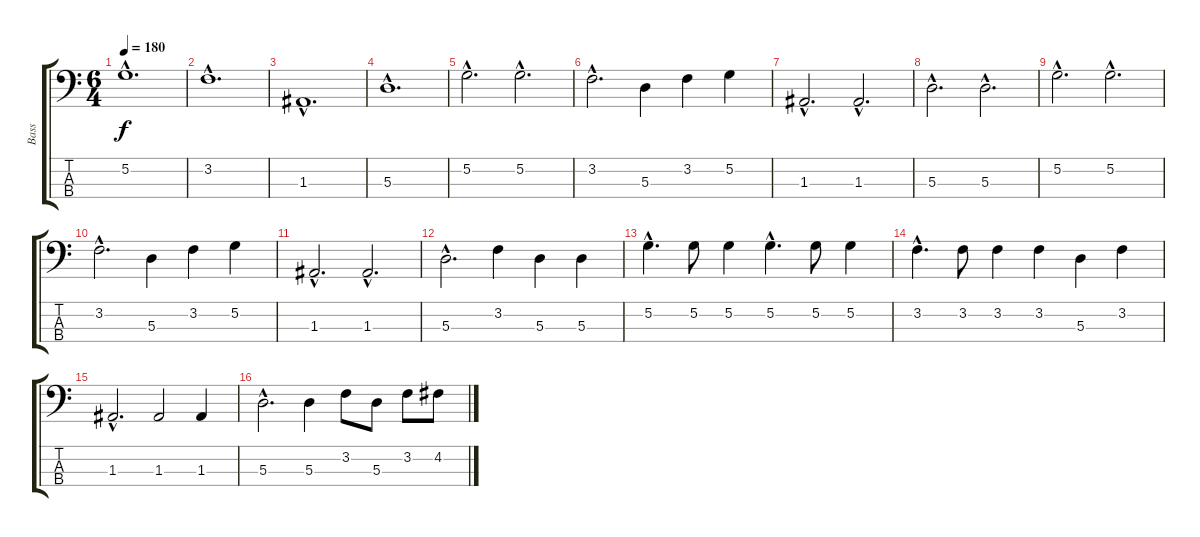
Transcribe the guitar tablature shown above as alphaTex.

\track ("Bass" "Bass") {instrument acousticbass}
\staff {score tabs}
\tuning (G2 D2 A1 E1) {hide}
\ts (6 4)
\tempo 180
\clef f4
\ks c
5.2{hac}.1{d dy f instrument acousticbass} |
3.2{hac}.1{d} |
1.3{hac}.1{d} |
5.3{hac}.1{d} |
5.2{hac}.2{d} 5.2{hac}.2{d} |
3.2{hac}.2{d} 5.3.4 3.2.4 5.2.4 |
1.3{hac}.2{d} 1.3{hac}.2{d} |
5.3{hac}.2{d} 5.3{hac}.2{d} |
5.2{hac}.2{d} 5.2{hac}.2{d} |
3.2{hac}.2{d} 5.3.4 3.2.4 5.2.4 |
1.3{hac}.2{d} 1.3{hac}.2{d} |
5.3{hac}.2{d} 3.2.4 5.3.4 5.3.4 |
5.2{hac}.4{d} 5.2.8 5.2.4 5.2{hac}.4{d} 5.2.8 5.2.4 |
3.2{hac}.4{d} 3.2.8 3.2.4 3.2.4 5.3.4 3.2.4 |
1.3{hac}.2{d} 1.3.2 1.3.4 |
5.3{hac}.2{d} 5.3.4 3.2.8 5.3.8 3.2.8 4.2.8
